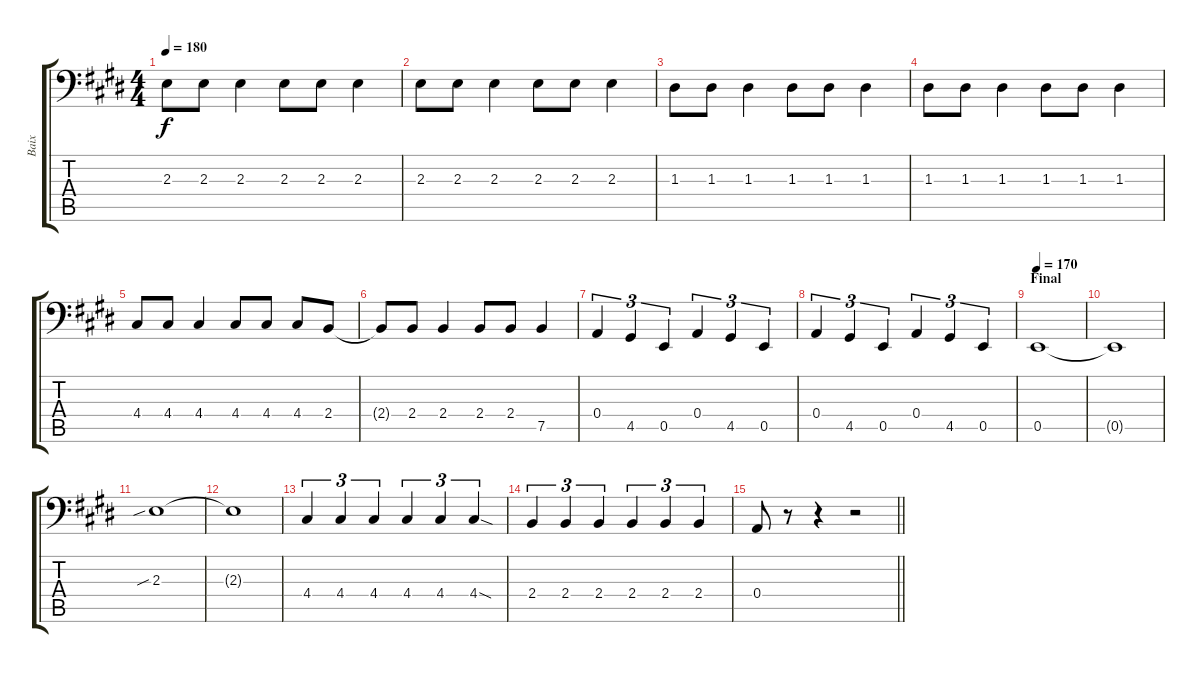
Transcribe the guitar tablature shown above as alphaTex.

\track ("Baix" "Baix") {instrument electricbasspick}
\staff {score tabs}
\tuning (C3 G2 D2 A1 E1 B0) {hide}
\ts (4 4)
\tempo 180
\clef f4
\ks e
2.3.8{dy f} 2.3.8 2.3.4 2.3.8 2.3.8 2.3.4 |
2.3.8 2.3.8 2.3.4 2.3.8 2.3.8 2.3.4 |
1.3.8 1.3.8 1.3.4 1.3.8 1.3.8 1.3.4 |
1.3.8 1.3.8 1.3.4 1.3.8 1.3.8 1.3.4 |
4.4.8 4.4.8 4.4.4 4.4.8 4.4.8 4.4.8 2.4.8 |
2.4{t}.8 2.4.8 2.4.4 2.4.8 2.4.8 7.5.4 |
0.4.4{tu (3 2)} 4.5.4{tu (3 2)} 0.5.4{tu (3 2)} 0.4.4{tu (3 2)} 4.5.4{tu (3 2)} 0.5.4{tu (3 2)} |
0.4.4{tu (3 2)} 4.5.4{tu (3 2)} 0.5.4{tu (3 2)} 0.4.4{tu (3 2)} 4.5.4{tu (3 2)} 0.5.4{tu (3 2)} |
\section ("" "Final")
\tempo 170
0.5.1 |
0.5{t}.1 |
2.3{sib}.1 |
2.3{t}.1 |
4.4.4{tu (3 2)} 4.4.4{tu (3 2)} 4.4.4{tu (3 2)} 4.4.4{tu (3 2)} 4.4.4{tu (3 2)} 4.4{sod}.4{tu (3 2)} |
2.4.4{tu (3 2)} 2.4.4{tu (3 2)} 2.4.4{tu (3 2)} 2.4.4{tu (3 2)} 2.4.4{tu (3 2)} 2.4.4{tu (3 2)} |
\barLineRight lightlight
0.4.8 r.8 r.4 r.2
